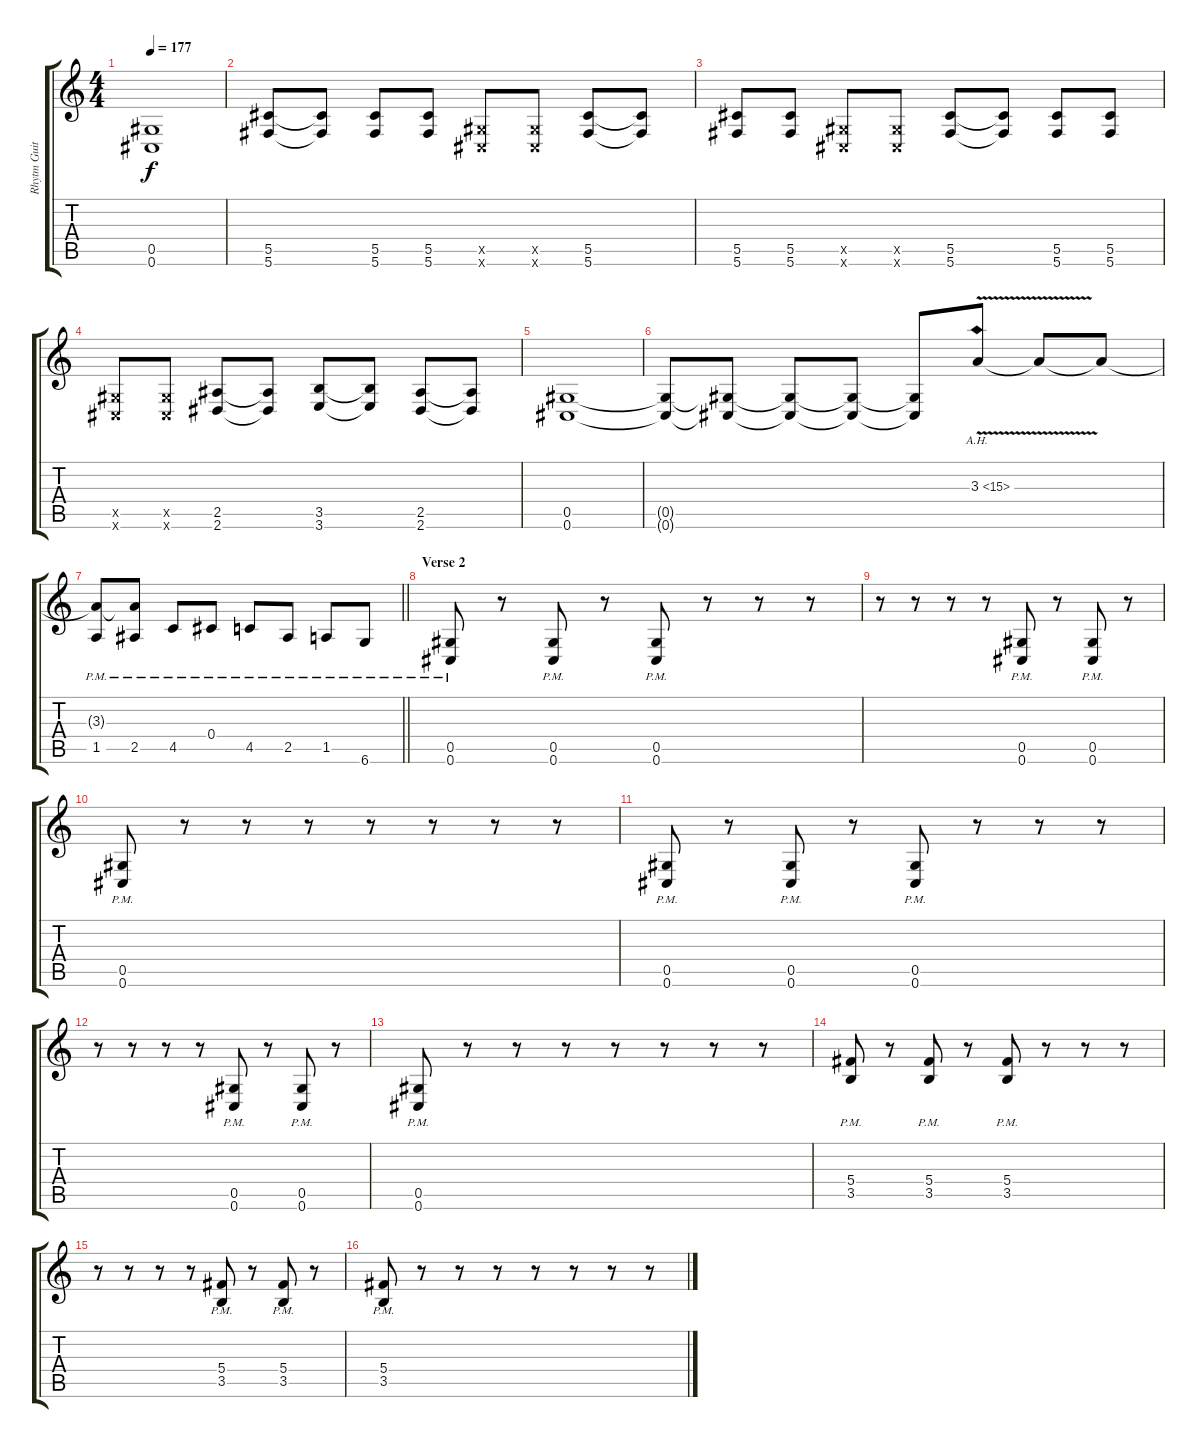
\track ("Rhytm Guitar [L]" "Rhytm Guit") {instrument distortionguitar}
\staff {score tabs}
\tuning (Eb4 Bb3 Gb3 Db3 Ab2 Db2) {hide}
\ts (4 4)
\tempo 177
\clef g2
\ks c
(0.5{t} 0.6{t}).1{dy f} |
(5.5 5.6).8 (5.5{t} 5.6{t}).8 (5.5 5.6).8 (5.5 5.6).8 (0.5{x} 0.6{x}).8 (0.5{x} 0.6{x}).8 (5.5 5.6).8 (5.5{t} 5.6{t}).8 |
(5.5 5.6).8 (5.5 5.6).8 (0.5{x} 0.6{x}).8 (0.5{x} 0.6{x}).8 (5.5 5.6).8 (5.5{t} 5.6{t}).8 (5.5 5.6).8 (5.5 5.6).8 |
(0.5{x} 0.6{x}).8 (0.5{x} 0.6{x}).8 (2.5 2.6).8 (2.5{t} 2.6{t}).8 (3.5 3.6).8 (3.5{t} 3.6{t}).8 (2.5 2.6).8 (2.5{t} 2.6{t}).8 |
(0.5 0.6).1 |
(0.5{t} 0.6{t}).8 (0.5{t} 0.6{t}).8 (0.5{t} 0.6{t}).8 (0.5{t} 0.6{t}).8 (0.5{t} 0.6{t}).8 3.3{ah 12 v}.8 3.3{t}.8 3.3{t}.8 |
\barLineRight lightlight
(3.3{t} 1.5{pm}).8 (3.3{t} 2.5{pm}).8 4.5{pm}.8 0.4{pm}.8 4.5{pm}.8 2.5{pm}.8 1.5{pm}.8 6.6{pm}.8 |
\section ("" "Verse 2")
(0.5{pm} 0.6{pm}).8 r.8 (0.5{pm} 0.6{pm}).8 r.8 (0.5{pm} 0.6{pm}).8 r.8 r.8 r.8 |
r.8 r.8 r.8 r.8 (0.5{pm} 0.6{pm}).8 r.8 (0.5{pm} 0.6{pm}).8 r.8 |
(0.5{pm} 0.6{pm}).8 r.8 r.8 r.8 r.8 r.8 r.8 r.8 |
(0.5{pm} 0.6{pm}).8 r.8 (0.5{pm} 0.6{pm}).8 r.8 (0.5{pm} 0.6{pm}).8 r.8 r.8 r.8 |
r.8 r.8 r.8 r.8 (0.5{pm} 0.6{pm}).8 r.8 (0.5{pm} 0.6{pm}).8 r.8 |
(0.5{pm} 0.6{pm}).8 r.8 r.8 r.8 r.8 r.8 r.8 r.8 |
(5.4{pm} 3.5{pm}).8 r.8 (5.4{pm} 3.5{pm}).8 r.8 (5.4{pm} 3.5{pm}).8 r.8 r.8 r.8 |
r.8 r.8 r.8 r.8 (5.4 3.5{pm}).8 r.8 (5.4 3.5{pm}).8 r.8 |
(5.4 3.5{pm}).8 r.8 r.8 r.8 r.8 r.8 r.8 r.8
